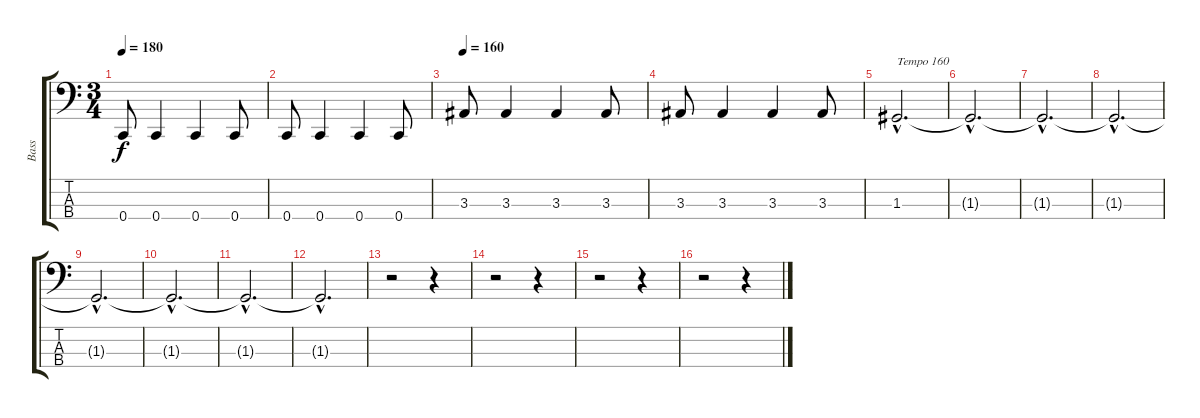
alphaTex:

\track ("Bass" "Bass") {instrument electricbasspick}
\staff {score tabs}
\tuning (F2 C2 G1 C1) {hide}
\ts (3 4)
\tempo 180
\clef f4
\ks c
0.4.8{dy f} 0.4.4 0.4.4 0.4.8 |
0.4.8 0.4.4 0.4.4 0.4.8 |
\tempo 160
3.3.8 3.3.4 3.3.4 3.3.8 |
3.3.8 3.3.4 3.3.4 3.3.8 |
1.3{hac}.2{d txt "Tempo 160"} |
1.3{hac t}.2{d} |
1.3{hac t}.2{d} |
1.3{hac t}.2{d} |
1.3{hac t}.2{d} |
1.3{hac t}.2{d} |
1.3{hac t}.2{d} |
1.3{hac t}.2{d} |
r.2 r.4 |
r.2 r.4 |
r.2 r.4 |
r.2 r.4
